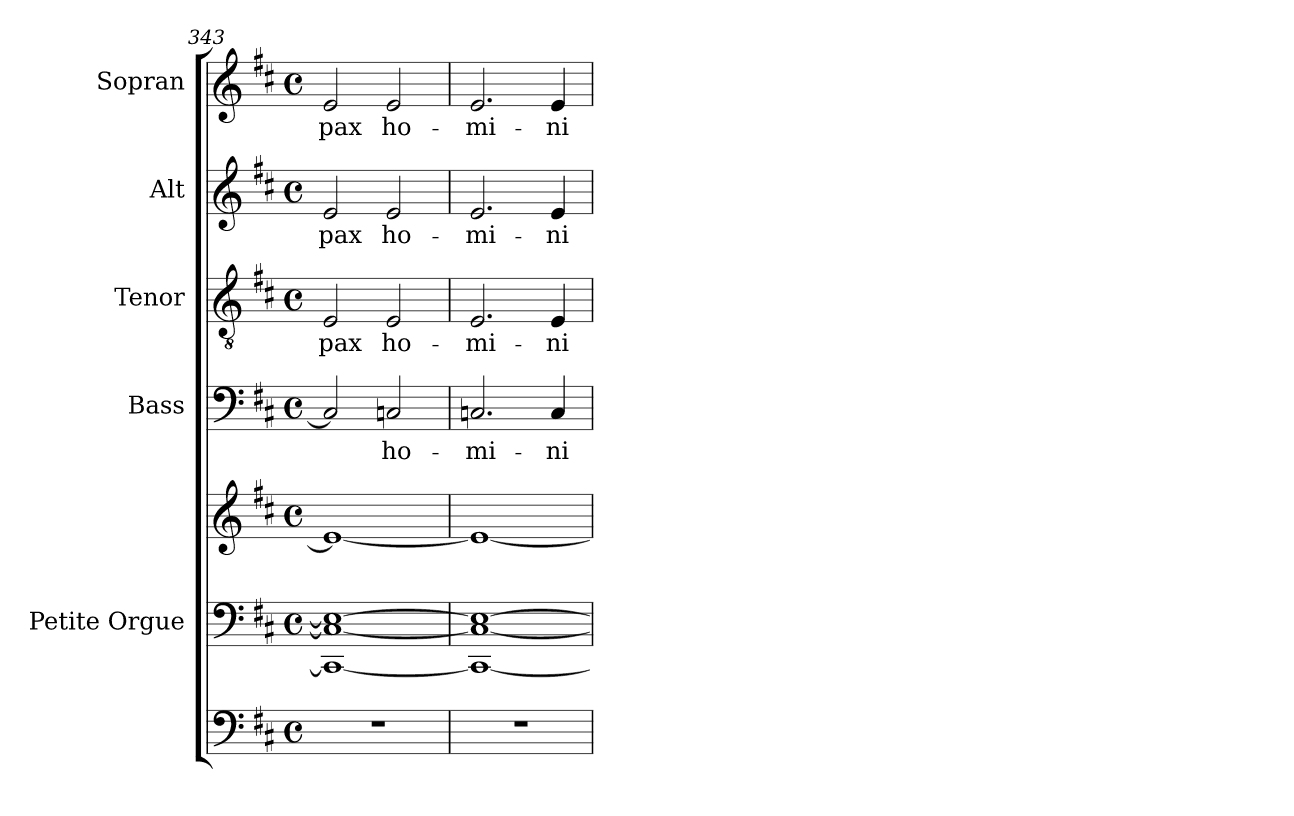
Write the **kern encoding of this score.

**kern	**kern	**kern	**kern	**text	**kern	**text	**kern	**text	**kern	**text
*part6	*part5	*part5	*part4	*part4	*part3	*part3	*part2	*part2	*part1	*part1
*staff7	*staff6	*staff5	*staff4	*staff4	*staff3	*staff3	*staff2	*staff2	*staff1	*staff1
*	*I"Petite Orgue	*	*I"Bass	*	*I"Tenor	*	*I"Alt	*	*I"Sopran	*
*	*I'Org. 1	*	*I'B.	*	*I'T.	*	*I'A.	*	*I'S.	*
*clefF4	*clefF4	*clefG2	*clefF4	*	*clefGv2	*	*clefG2	*	*clefG2	*
*k[f#c#]	*k[f#c#]	*k[f#c#]	*k[f#c#]	*	*k[f#c#]	*	*k[f#c#]	*	*k[f#c#]	*
*D:	*D:	*D:	*D:	*	*D:	*	*D:	*	*D:	*
*M4/4	*M4/4	*M4/4	*M4/4	*	*M4/4	*	*M4/4	*	*M4/4	*
*met(c)	*met(c)	*met(c)	*met(c)	*	*met(c)	*	*met(c)	*	*met(c)	*
=343	=343	=343	=343	=343	=343	=343	=343	=343	=343	=343
!	!	!	!	!	!	!LO:LY:b	!	!LO:LY:b	!	!LO:LY:b
1r	1CC_ 1C_ 1E_	1e_	2C/]	.	2E/	pax	2e/	pax	2e/	pax
!	!	!	!	!LO:LY:b	!	!LO:LY:b	!	!LO:LY:b	!	!LO:LY:b
.	.	.	2Cn/	ho-	2E/	ho-	2e/	ho-	2e/	ho-
=344	=344	=344	=344	=344	=344	=344	=344	=344	=344	=344
!	!	!	!	!LO:LY:b	!	!LO:LY:b	!	!LO:LY:b	!	!LO:LY:b
1r	1CC_ 1C_ 1E_	1e_	2.Cn/	-mi-	2.E/	-mi-	2.e/	-mi-	2.e/	-mi-
!	!	!	!	!LO:LY:b	!	!LO:LY:b	!	!LO:LY:b	!	!LO:LY:b
.	.	.	4C/	-ni-	4E/	-ni-	4e/	-ni-	4e/	-ni-
=	=	=	=	=	=	=	=	=	=	=
*-	*-	*-	*-	*-	*-	*-	*-	*-	*-	*-
